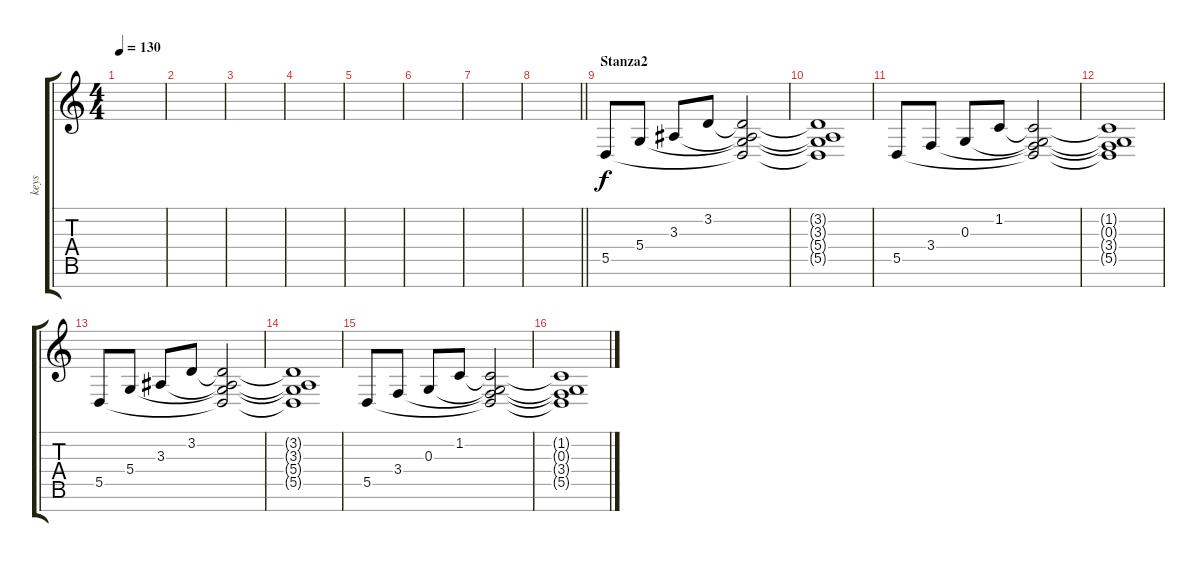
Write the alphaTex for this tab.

\track ("keys" "keys") {instrument pad7halo}
\staff {score tabs}
\tuning (E4 B3 G3 D3 A2 E2 B1) {hide}
\ts (4 4)
\section ("" "")
\tempo 130
\clef g2
\ks c
|
|
|
|
|
|
|
\barLineRight lightlight
|
\section ("" "Stanza2")
5.5.8{volume 10} 5.4.8 3.3.8 3.2.8 (3.2{t} 3.3{t} 5.4{t} 5.5{t}).2{volume 0} |
(3.2{t} 3.3{t} 5.4{t} 5.5{t}).1 |
5.5.8{volume 10} 3.4.8 0.3.8 1.2.8 (1.2{t} 0.3{t} 3.4{t} 5.5{t}).2{volume 0} |
(1.2{t} 0.3{t} 3.4{t} 5.5{t}).1 |
5.5.8{volume 10} 5.4.8 3.3.8 3.2.8 (3.2{t} 3.3{t} 5.4{t} 5.5{t}).2{volume 0} |
(3.2{t} 3.3{t} 5.4{t} 5.5{t}).1 |
5.5.8{volume 10} 3.4.8 0.3.8 1.2.8 (1.2{t} 0.3{t} 3.4{t} 5.5{t}).2{volume 0} |
(1.2{t} 0.3{t} 3.4{t} 5.5{t}).1
